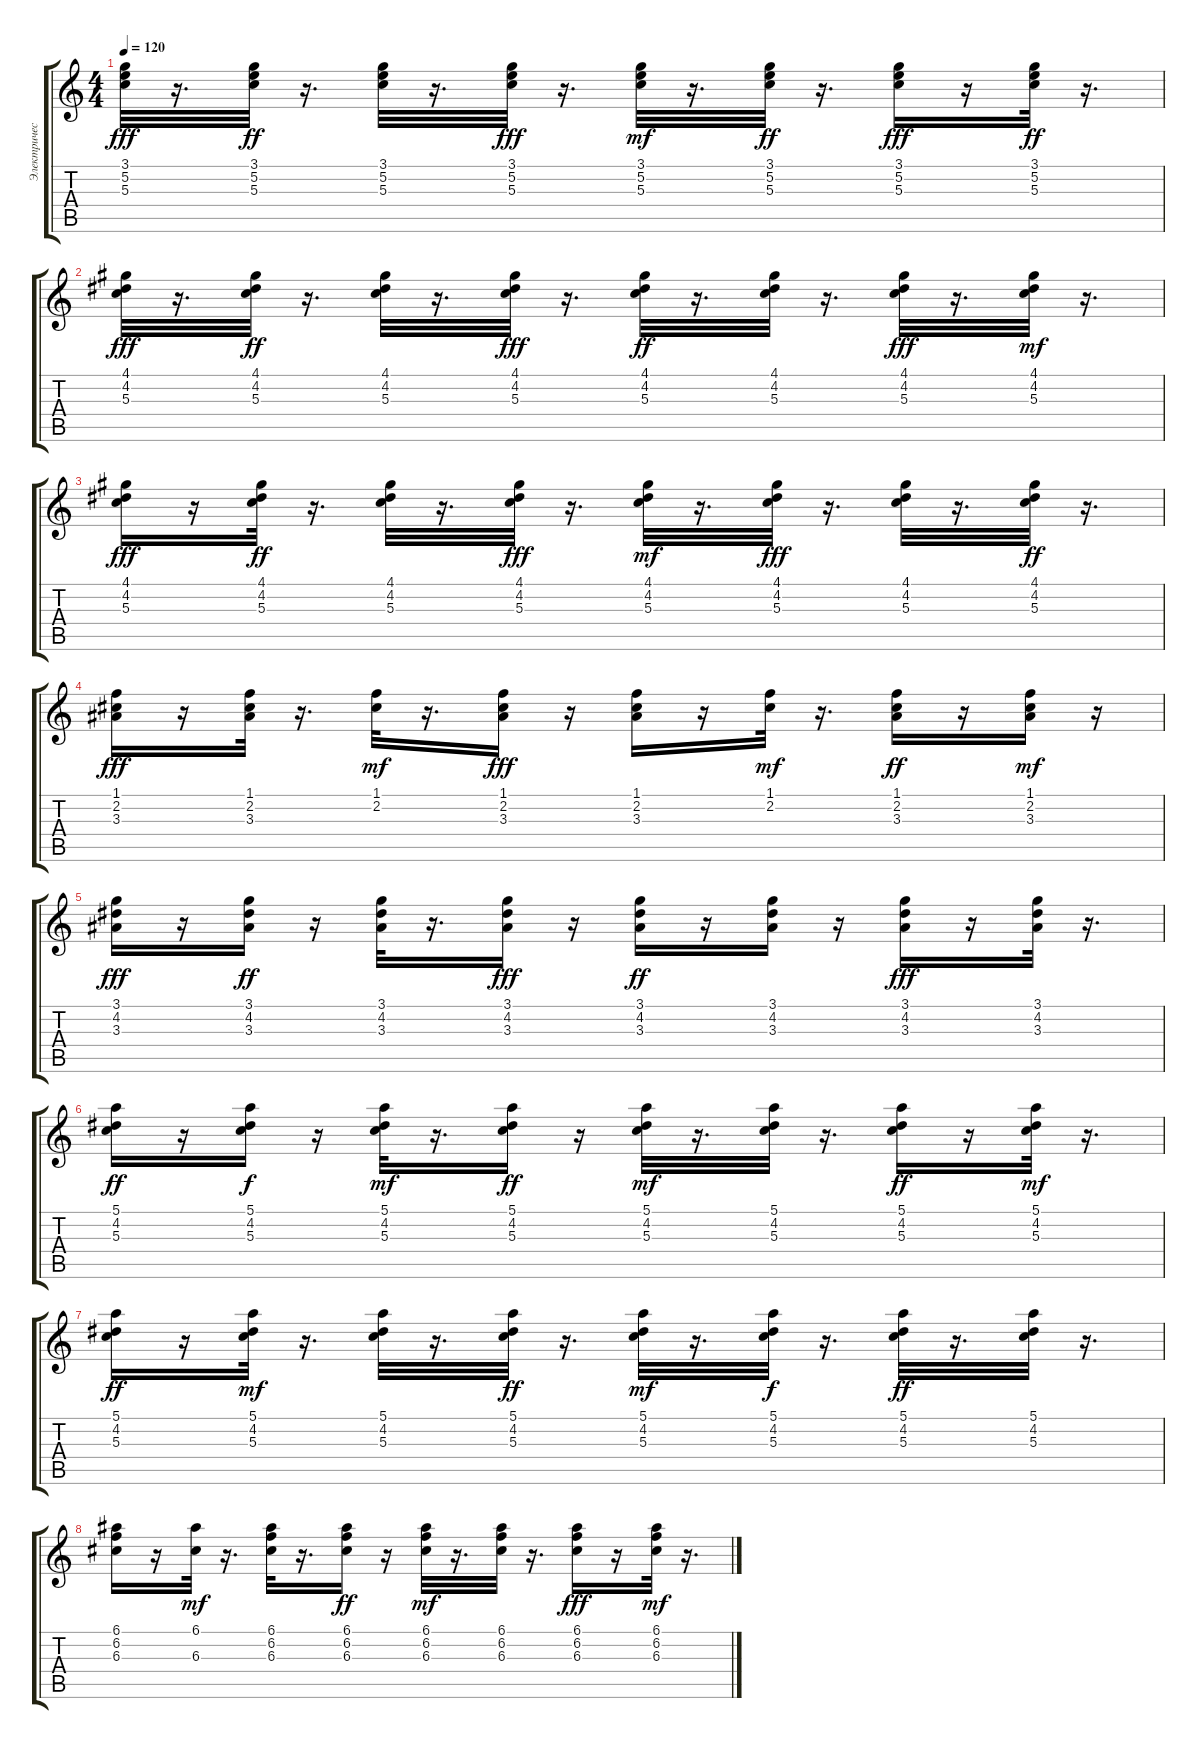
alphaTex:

\track ("Электрическая Гитара (д" "Электричес") {instrument electricguitarjazz}
\staff {score tabs}
\tuning (E4 B3 G3 D3 A2 E2) {hide}
\ts (4 4)
\tempo 120
\clef g2
\ks c
(3.1 5.2 5.3).32{dy fff} r.16{d} (3.1 5.2 5.3).32{dy ff} r.16{d} (3.1 5.2 5.3).32 r.16{d} (3.1 5.2 5.3).32{dy fff} r.16{d} (3.1 5.2 5.3).32{dy mf} r.16{d} (3.1 5.2 5.3).32{dy ff} r.16{d} (3.1 5.2 5.3).16{dy fff} r.16 (3.1 5.2 5.3).32{dy ff} r.16{d} |
(4.1 4.2 5.3).32{dy fff} r.16{d} (4.1 4.2 5.3).32{dy ff} r.16{d} (4.1 4.2 5.3).32 r.16{d} (4.1 4.2 5.3).32{dy fff} r.16{d} (4.1 4.2 5.3).32{dy ff} r.16{d} (4.1 4.2 5.3).32 r.16{d} (4.1 4.2 5.3).32{dy fff} r.16{d} (4.1 4.2 5.3).32{dy mf} r.16{d} |
(4.1 4.2 5.3).16{dy fff} r.16 (4.1 4.2 5.3).32{dy ff} r.16{d} (4.1 4.2 5.3).32 r.16{d} (4.1 4.2 5.3).32{dy fff} r.16{d} (4.1 4.2 5.3).32{dy mf} r.16{d} (4.1 4.2 5.3).32{dy fff} r.16{d} (4.1 4.2 5.3).32 r.16{d} (4.1 4.2 5.3).32{dy ff} r.16{d} |
(1.1 2.2 3.3).16{dy fff} r.16 (1.1 2.2 3.3).32 r.16{d} (1.1 2.2).32{dy mf} r.16{d} (1.1 2.2 3.3).16{dy fff} r.16 (1.1 2.2 3.3).16 r.16 (1.1 2.2).32{dy mf} r.16{d} (1.1 2.2 3.3).16{dy ff} r.16 (1.1 2.2 3.3).16{dy mf} r.16 |
(3.1 4.2 3.3).16{dy fff} r.16 (3.1 4.2 3.3).16{dy ff} r.16 (3.1 4.2 3.3).32 r.16{d} (3.1 4.2 3.3).16{dy fff} r.16 (3.1 4.2 3.3).16{dy ff} r.16 (3.1 4.2 3.3).16 r.16 (3.1 4.2 3.3).16{dy fff} r.16 (3.1 4.2 3.3).32 r.16{d} |
(5.1 4.2 5.3).16{dy ff} r.16 (5.1 4.2 5.3).16{dy f} r.16 (5.1 4.2 5.3).32{dy mf} r.16{d} (5.1 4.2 5.3).16{dy ff} r.16 (5.1 4.2 5.3).32{dy mf} r.16{d} (5.1 4.2 5.3).32 r.16{d} (5.1 4.2 5.3).16{dy ff} r.16 (5.1 4.2 5.3).32{dy mf} r.16{d} |
(5.1 4.2 5.3).16{dy ff} r.16 (5.1 4.2 5.3).32{dy mf} r.16{d} (5.1 4.2 5.3).32 r.16{d} (5.1 4.2 5.3).32{dy ff} r.16{d} (5.1 4.2 5.3).32{dy mf} r.16{d} (5.1 4.2 5.3).32{dy f} r.16{d} (5.1 4.2 5.3).32{dy ff} r.16{d} (5.1 4.2 5.3).32 r.16{d} |
(6.1 6.2 6.3).16 r.16 (6.1 6.3).32{dy mf} r.16{d} (6.1 6.2 6.3).32 r.16{d} (6.1 6.2 6.3).16{dy ff} r.16 (6.1 6.2 6.3).32{dy mf} r.16{d} (6.1 6.2 6.3).32 r.16{d} (6.1 6.2 6.3).16{dy fff} r.16 (6.1 6.2 6.3).32{dy mf} r.16{d}
